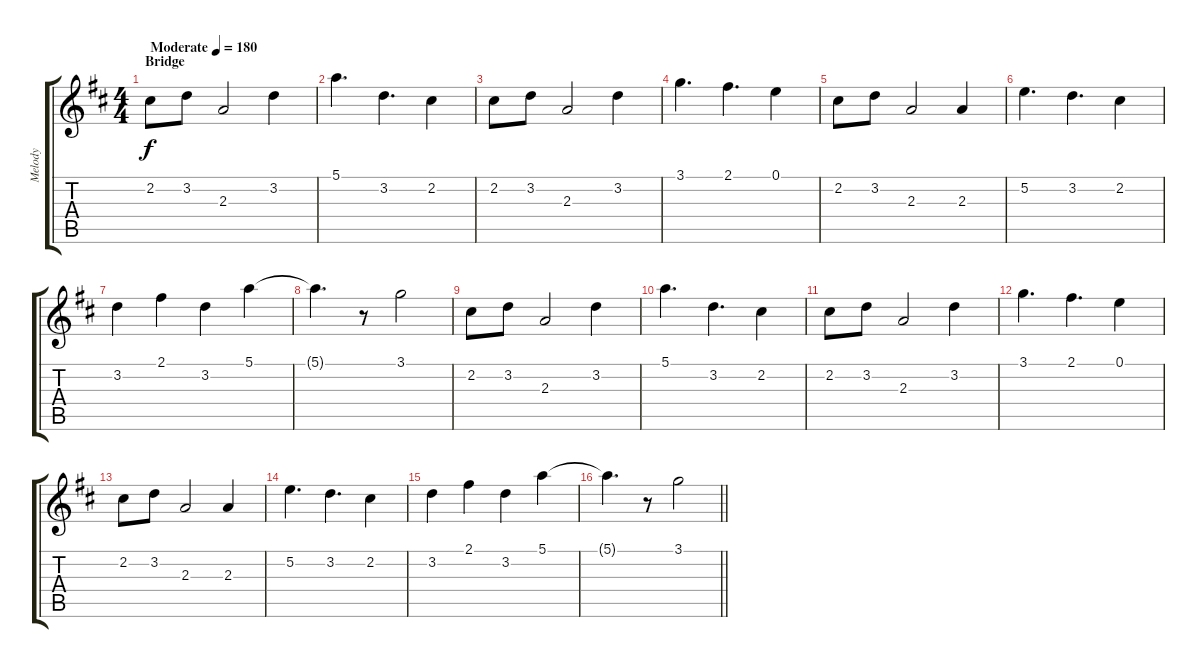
\track ("Melody" "Melody") {instrument acousticguitarsteel}
\staff {score tabs}
\tuning (E4 B3 G3 D3 A2 E2) {hide}
\ts (4 4)
\section ("" "Bridge")
\tempo (180 "Moderate")
\clef g2
\ks d
2.2.8{dy f instrument acousticguitarsteel} 3.2.8 2.3.2 3.2.4 |
5.1.4{d} 3.2.4{d} 2.2.4 |
2.2.8 3.2.8 2.3.2 3.2.4 |
3.1.4{d} 2.1.4{d} 0.1.4 |
2.2.8 3.2.8 2.3.2 2.3.4 |
5.2.4{d} 3.2.4{d} 2.2.4 |
3.2.4 2.1.4 3.2.4 5.1.4 |
5.1{t}.4{d} r.8 3.1.2 |
2.2.8 3.2.8 2.3.2 3.2.4 |
5.1.4{d} 3.2.4{d} 2.2.4 |
2.2.8 3.2.8 2.3.2 3.2.4 |
3.1.4{d} 2.1.4{d} 0.1.4 |
2.2.8 3.2.8 2.3.2 2.3.4 |
5.2.4{d} 3.2.4{d} 2.2.4 |
3.2.4 2.1.4 3.2.4 5.1.4 |
\barLineRight lightlight
5.1{t}.4{d} r.8 3.1.2
